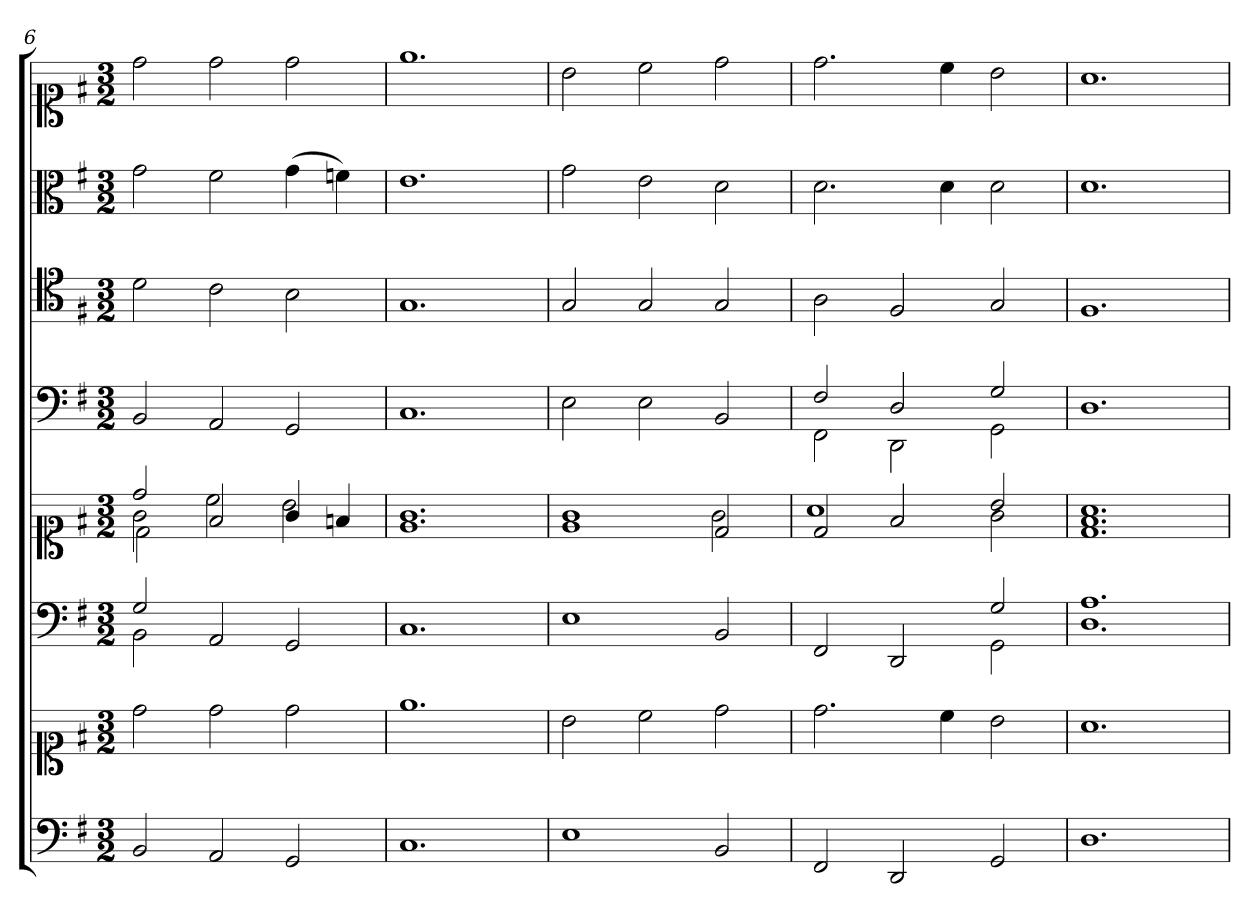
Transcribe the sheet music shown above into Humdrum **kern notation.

**kern	**kern	**kern	**kern	**kern	**kern	**kern	**kern
*part6	*part6	*part5	*part5	*part4	*part3	*part2	*part1
*staff8	*staff7	*staff6	*staff5	*staff4	*staff3	*staff2	*staff1
*clefF4	*clefC1	*clefF4	*clefC1	*clefF4	*clefC4	*clefC3	*clefC1
*k[f#]	*k[f#]	*k[f#]	*k[f#]	*k[f#]	*k[f#]	*k[f#]	*k[f#]
*G:	*G:	*G:	*G:	*G:	*G:	*G:	*G:
*M3/2	*M3/2	*M3/2	*M3/2	*M3/2	*M3/2	*M3/2	*M3/2
=6	=6	=6	=6	=6	=6	=6	=6
*	*	*^	*^	*	*	*	*
*	*	*	*	*	*^	*	*	*	*
2BB	2dd	2G	2BB	2dd	2g	2d\	2BB	2d	2g	2dd
2AA	2dd	2ryy	2AA	2f#	2cc	1ryy	2AA	2c	2f#	2dd
2GG	2dd	4ryy	2GG	4g	2b	.	2GG	2B	(4g	2dd
.	.	4ryy	.	4fn	.	.	.	.	4fn)	.
*	*	*v	*v	*	*	*	*	*	*	*
*	*	*	*	*v	*v	*	*	*	*
=7	=7	=7	=7	=7	=7	=7	=7	=7
1.C	1.ee	1.C	1.e	1.g	1.C	1.G	1.e	1.ee
=8	=8	=8	=8	=8	=8	=8	=8	=8
1E	2b	1E	1e	1g	2E	2G	2g	2b
.	2cc	.	.	.	2E	2G	2e	2cc
2BB	2dd	2BB	2d	2g	2BB	2G	2d	2dd
=9	=9	=9	=9	=9	=9	=9	=9	=9
*	*	*^	*	*	*^	*	*	*
2FF#	2.dd	2ryy	2FF#	2d	1a	2F#	2FF#	2A	2.d	2.dd
2DD	.	4ryy	2DD	2f#	.	2D	2DD	2F#	.	.
.	4cc	4ryy	.	.	.	.	.	.	4d	4cc
2GG	2b	2G	2GG	2b	2g	2G	2GG	2G	2d	2b
*	*	*	*	*	*	*v	*v	*	*	*
=10	=10	=10	=10	=10	=10	=10	=10	=10	=10
*	*	*	*	*	*^	*	*	*	*
1.D	1.a	1.A	1.D	1.a	1.f#	1.d\	1.D	1.F#	1.d	1.a
*	*	*v	*v	*	*	*	*	*	*	*
*	*	*	*v	*v	*v	*	*	*	*
=	=	=	=	=	=	=	=
*-	*-	*-	*-	*-	*-	*-	*-
